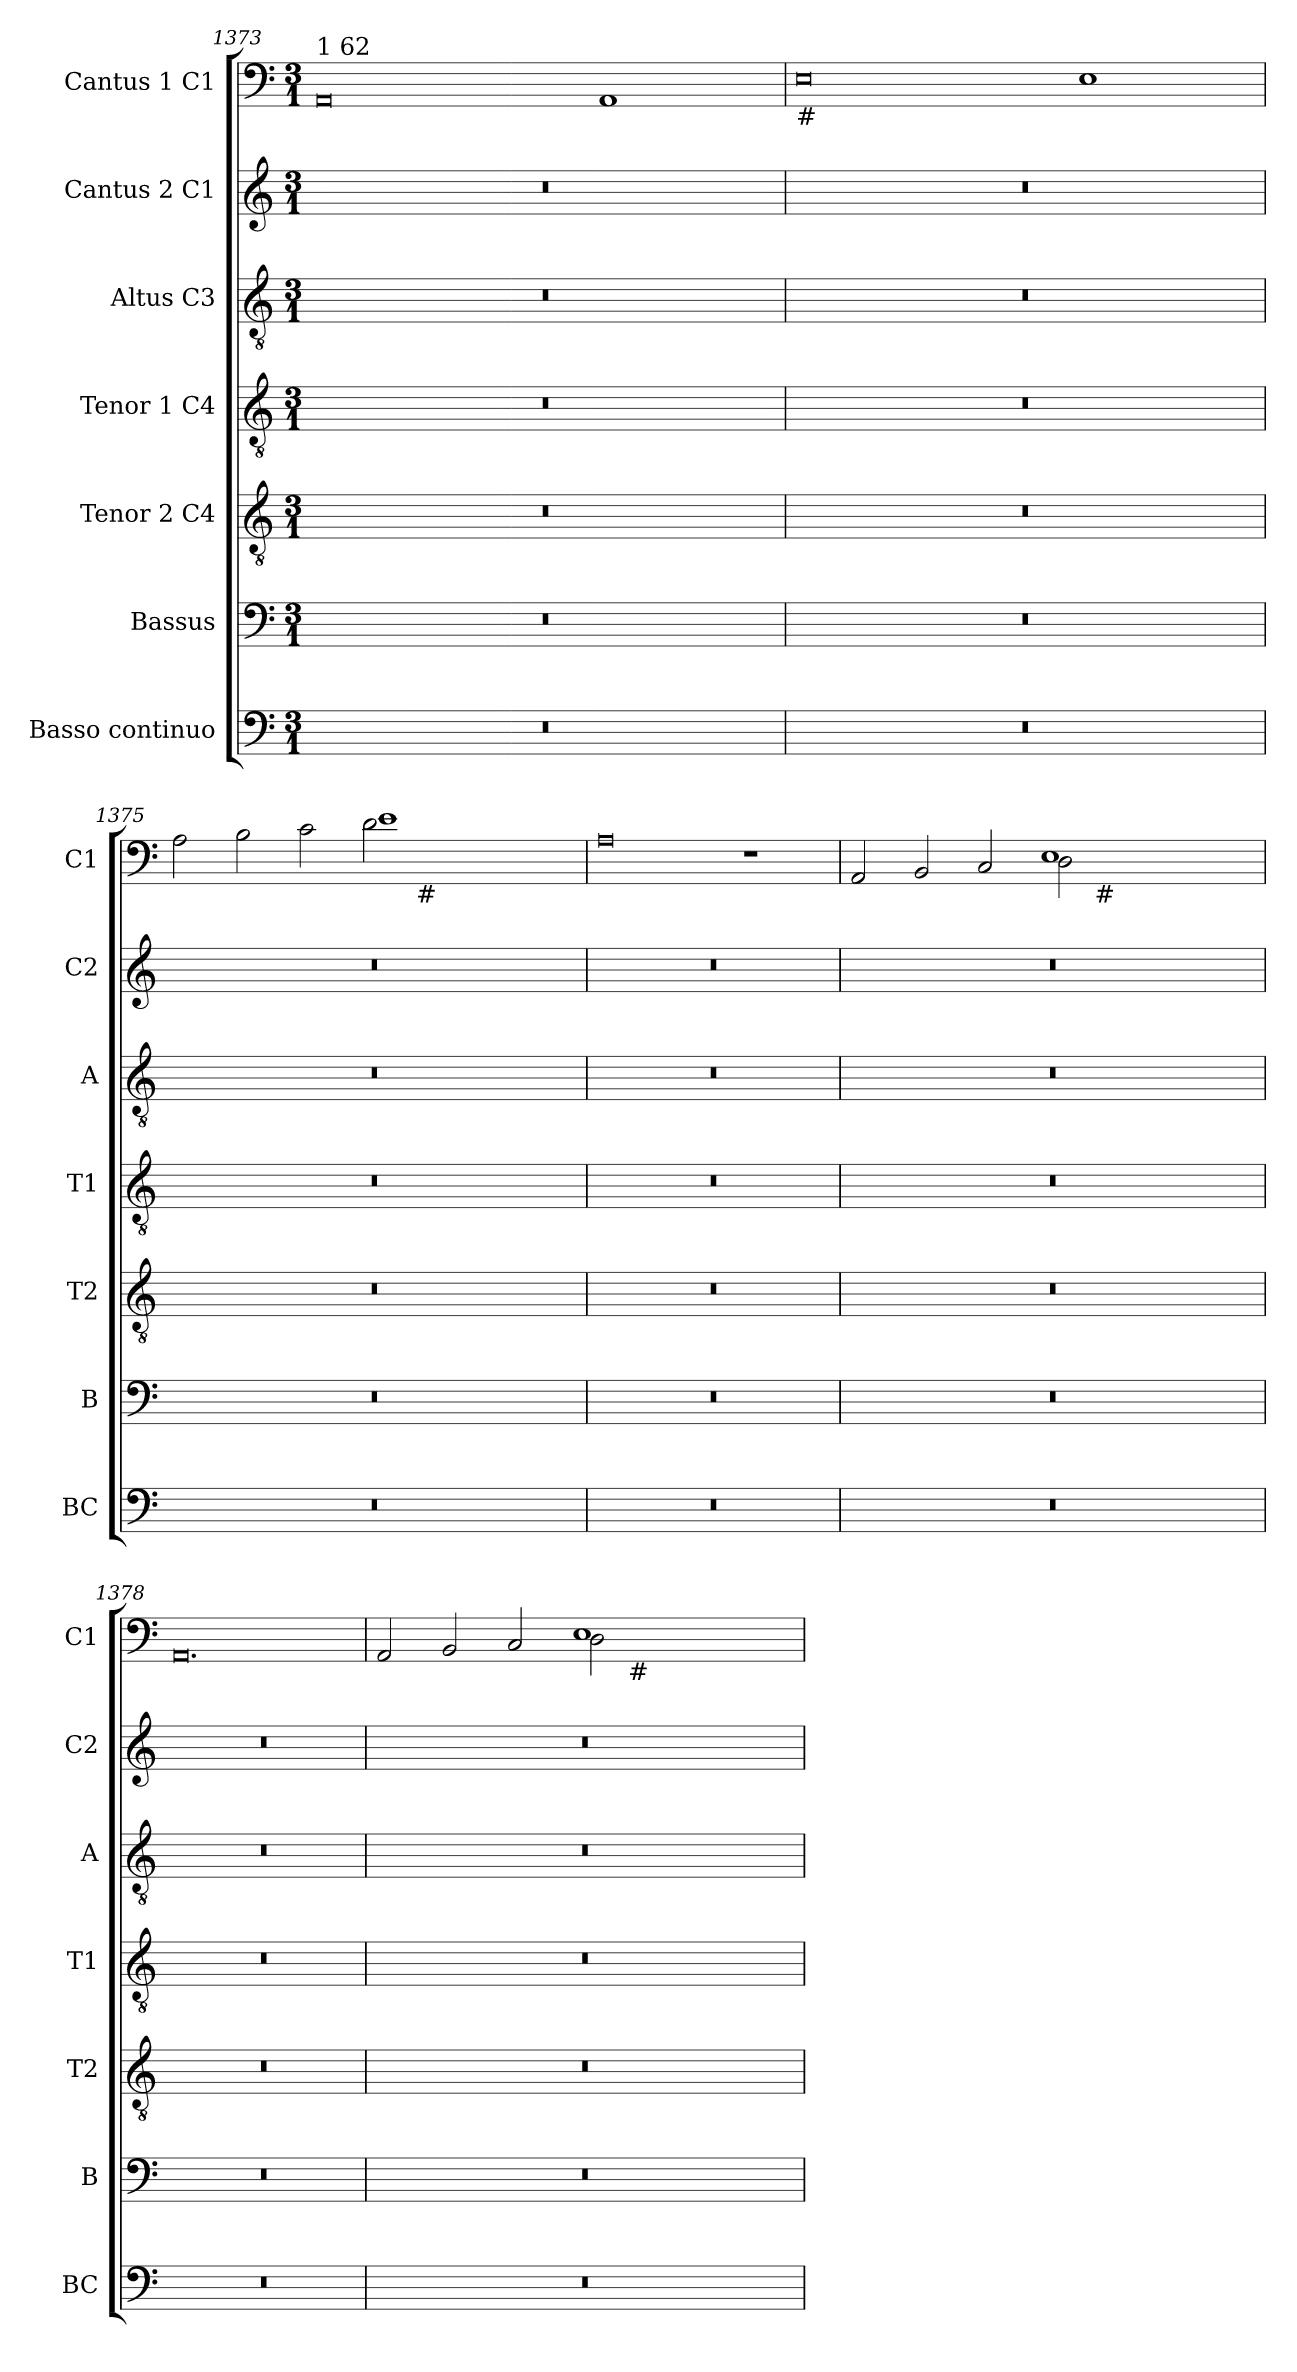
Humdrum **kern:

**kern	**kern	**kern	**kern	**kern	**kern	**kern
*part7	*part6	*part5	*part4	*part3	*part2	*part1
*staff7	*staff6	*staff5	*staff4	*staff3	*staff2	*staff1
*I"Basso continuo	*I"Bassus	*I"Tenor 2 C4	*I"Tenor 1 C4	*I"Altus C3	*I"Cantus 2 C1	*I"Cantus 1 C1
*I'BC	*I'B	*I'T2	*I'T1	*I'A	*I'C2	*I'C1
!!LO:LB:g=z
*clefF4	*clefF4	*clefGv2	*clefGv2	*clefGv2	*clefG2	*clefF4
*ITrd7c12	*	*	*	*	*	*
*k[]	*k[]	*k[]	*k[]	*k[]	*k[]	*k[]
*C:	*C:	*C:	*C:	*C:	*C:	*C:
*M3/1	*M3/1	*M3/1	*M3/1	*M3/1	*M3/1	*M3/1
=1373	=1373	=1373	=1373	=1373	=1373	=1373
!	!	!	!	!	!	!LO:TX:a:t=1 62
0.r	0.r	0.r	0.r	0.r	0.r	0AA
.	.	.	.	.	.	1AA
=1374	=1374	=1374	=1374	=1374	=1374	=1374
!	!	!	!	!	!	!LO:TX:b:t=#
0.r	0.r	0.r	0.r	0.r	0.r	0E
.	.	.	.	.	.	1E
=1375	=1375	=1375	=1375	=1375	=1375	=1375
*	*	*	*	*	*	*^
*	*	*	*	*	*	*	*^
0.r	0.r	0.r	0.r	0.r	0.r	2A\	1.ryy	1...ryy
.	.	.	.	.	.	2B\	.	.
.	.	.	.	.	.	2c<\	.	.
.	.	.	.	.	.	2d\	1e	.
!	!	!	!	!	!	!	!	!LO:TX:b:t=#
.	.	.	.	.	.	.	.	1ryy
.	.	.	.	.	.	2ryy	.	.
.	.	.	.	.	.	2ryy	2ryy	.
.	.	.	.	.	.	.	.	8ryy
*	*	*	*	*	*	*v	*v	*v
=1376	=1376	=1376	=1376	=1376	=1376	=1376
0.r	0.r	0.r	0.r	0.r	0.r	0A
.	.	.	.	.	.	1r
=1377	=1377	=1377	=1377	=1377	=1377	=1377
*	*	*	*	*	*	*^
*	*	*	*	*	*	*	*^
0.r	0.r	0.r	0.r	0.r	0.r	2AA/	1.ryy	1...ryy
.	.	.	.	.	.	2BB/	.	.
.	.	.	.	.	.	2C>/	.	.
.	.	.	.	.	.	1E	2D\	.
!	!	!	!	!	!	!	!	!LO:TX:b:t=#
.	.	.	.	.	.	.	.	1ryy
.	.	.	.	.	.	.	2ryy	.
.	.	.	.	.	.	2ryy	2ryy	.
.	.	.	.	.	.	.	.	8ryy
*	*	*	*	*	*	*v	*v	*v
=1378	=1378	=1378	=1378	=1378	=1378	=1378
0.r	0.r	0.r	0.r	0.r	0.r	0.AA
=1379	=1379	=1379	=1379	=1379	=1379	=1379
*	*	*	*	*	*	*^
*	*	*	*	*	*	*	*^
0.r	0.r	0.r	0.r	0.r	0.r	2AA/	1.ryy	1...ryy
.	.	.	.	.	.	2BB/	.	.
.	.	.	.	.	.	2C>/	.	.
.	.	.	.	.	.	1E	2D\	.
!	!	!	!	!	!	!	!	!LO:TX:b:t=#
.	.	.	.	.	.	.	.	1ryy
.	.	.	.	.	.	.	2ryy	.
.	.	.	.	.	.	2ryy	2ryy	.
.	.	.	.	.	.	.	.	8ryy
*	*	*	*	*	*	*v	*v	*v
=	=	=	=	=	=	=
*-	*-	*-	*-	*-	*-	*-
